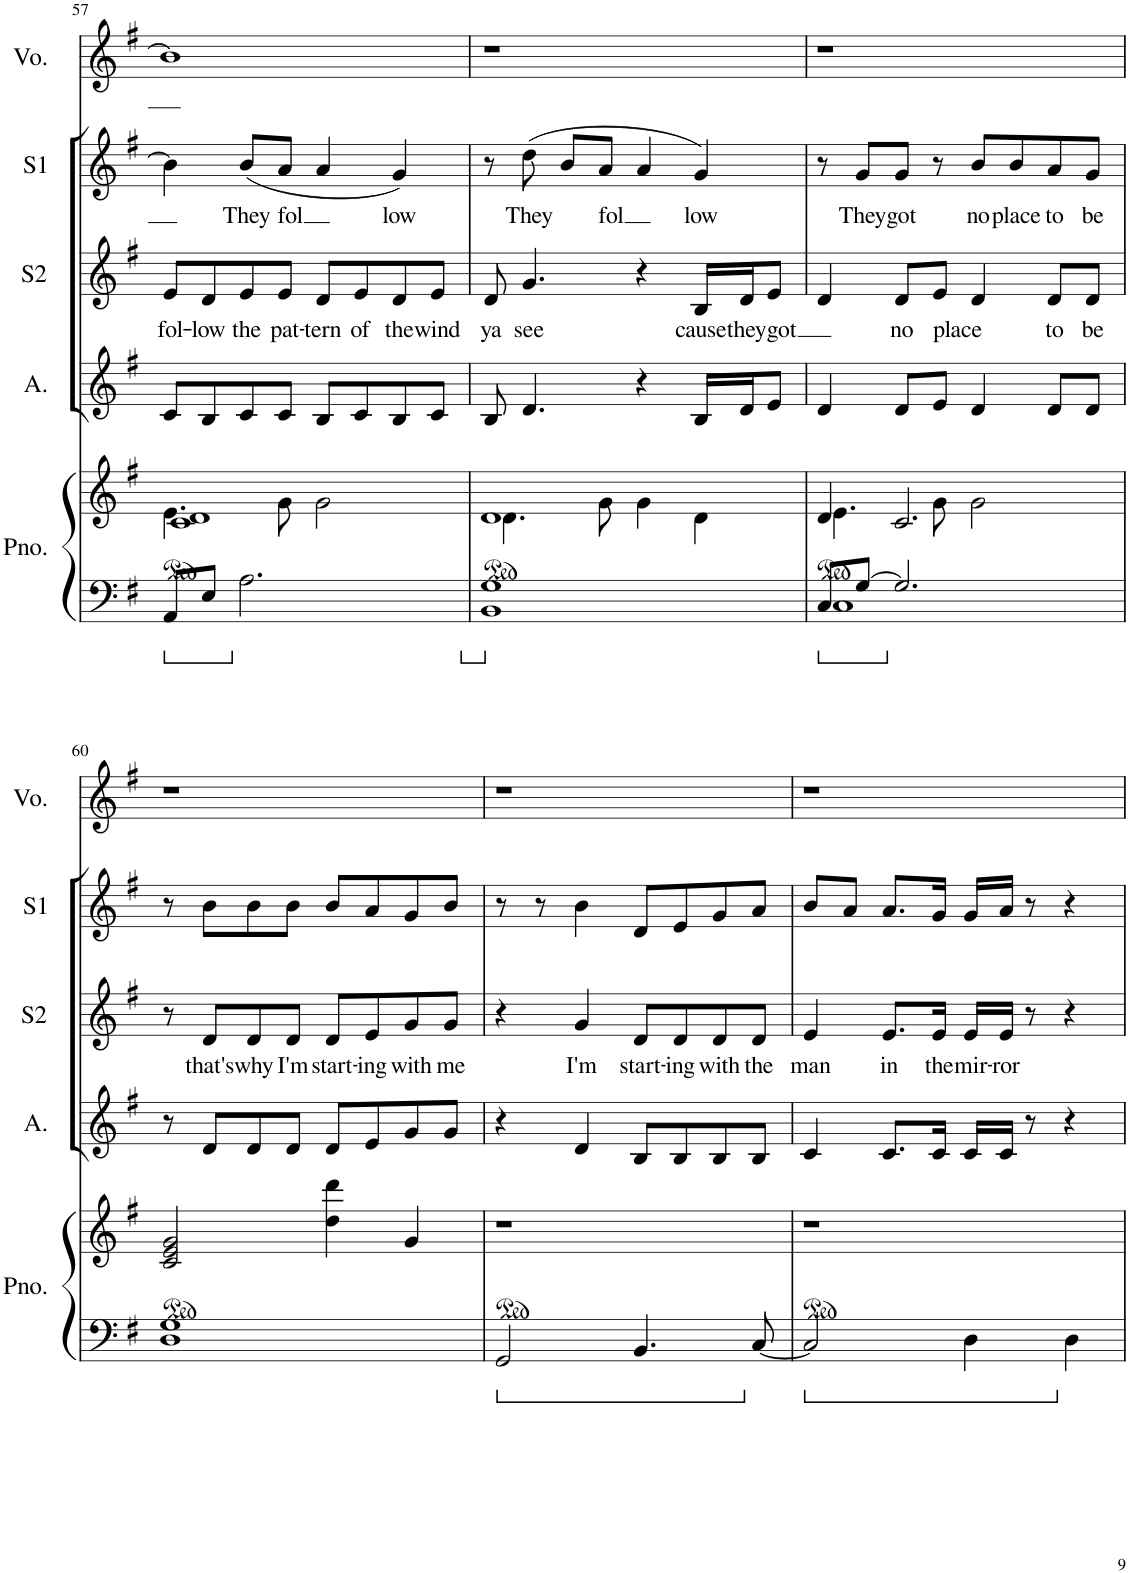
**kern	**kern	**kern	**kern	**text	**kern	**text	**kern
*part5	*part5	*part4	*part3	*part3	*part2	*part2	*part1
*staff6	*staff5	*staff4	*staff3	*staff3	*staff2	*staff2	*staff1
*I"Piano	*	*I"Alto	*I"Soprano 2	*	*I"Soprano 1	*	*I"Voice
*I'Pno.	*	*I'A.	*I'S2	*	*I'S1	*	*I'Vo.
!!LO:PB:g=z
*clefF4	*clefG2	*clefG2	*clefG2	*	*clefG2	*	*clefG2
*k[f#]	*k[f#]	*k[f#]	*k[f#]	*	*k[f#]	*	*k[f#]
*G:	*G:	*G:	*G:	*	*G:	*	*G:
*M4/4	*M4/4	*M4/4	*M4/4	*	*M4/4	*	*M4/4
=57	=57	=57	=57	=57	=57	=57	=57
*	*^	*	*	*	*	*	*
!	!	!	!	!	!LO:LY:b	!	!	!
8AA/L	1c 1d	4.e\	8c/L	8e/L	fol-	4b\]	.	1b]
!	!	!	!	!	!LO:LY:b	!	!	!
8E/J	.	.	8B/	8d/	-low	.	.	.
!	!	!	!	!	!LO:LY:b	!	!LO:LY:b	!
2.A\	.	.	8c/	8e/	the	(8b/L	They	.
!	!	!	!	!	!LO:LY:b	!	!LO:LY:b	!
.	.	8g\	8c/J	8e/J	pat-	8a/J	fol	.
!	!	!	!	!	!LO:LY:b	!	!	!
.	.	2g\	8B/L	8d/L	-tern	4a/	.	.
!	!	!	!	!	!LO:LY:b	!	!	!
.	.	.	8c/	8e/	of	.	.	.
!	!	!	!	!	!LO:LY:b	!	!LO:LY:b	!
.	.	.	8B/	8d/	the	4g/)	low	.
!	!	!	!	!	!LO:LY:b	!	!	!
.	.	.	8c/J	8e/J	wind	.	.	.
=58	=58	=58	=58	=58	=58	=58	=58	=58
!	!	!	!	!	!LO:LY:b	!	!	!
1BB 1G	1d	4.d\	8B/	8d/	ya	8r	.	1r
!	!	!	!	!	!LO:LY:b	!	!LO:LY:b	!
.	.	.	4.d/	4.g/	see	(8dd\	They	.
.	.	.	.	.	.	8b/L	.	.
!	!	!	!	!	!	!	!LO:LY:b	!
.	.	8g\	.	.	.	8a/J	fol	.
.	.	4g\	4r	4r	.	4a/	.	.
!	!	!	!	!	!LO:LY:b	!	!LO:LY:b	!
.	.	4d\	16B/LL	16B/LL	cause	4g/)	low	.
!	!	!	!	!	!LO:LY:b	!	!	!
.	.	.	16d/J	16d/J	they	.	.	.
!	!	!	!	!	!LO:LY:b	!	!	!
.	.	.	8e/J	8e/J	got	.	.	.
=59	=59	=59	=59	=59	=59	=59	=59	=59
*^	*	*	*	*	*	*	*	*
8C/L	1C	4d/	4.e\	4d/	4d/	.	8r	.	1r
!	!	!	!	!	!	!	!	!LO:LY:b	!
[8G/J	.	.	.	.	.	.	8g/L	They	.
!	!	!	!	!	!	!LO:LY:b	!	!LO:LY:b	!
2.G/]	.	2.c/	.	8d/L	8d/L	no	8g/J	got	.
!	!	!	!	!	!	!LO:LY:b	!	!	!
.	.	.	8g\	8e/J	8e/J	place	8r	.	.
!	!	!	!	!	!	!	!	!LO:LY:b	!
.	.	.	2g\	4d/	4d/	.	8b/L	no	.
!	!	!	!	!	!	!	!	!LO:LY:b	!
.	.	.	.	.	.	.	8b/	place	.
!	!	!	!	!	!	!LO:LY:b	!	!LO:LY:b	!
.	.	.	.	8d/L	8d/L	to	8a/	to	.
!	!	!	!	!	!	!LO:LY:b	!	!LO:LY:b	!
.	.	.	.	8d/J	8d/J	be	8g/J	be	.
*v	*v	*	*	*	*	*	*	*	*
*	*v	*v	*	*	*	*	*	*
!!LO:LB:g=z
=60	=60	=60	=60	=60	=60	=60	=60
1D 1G	2c/ 2e/ 2g/	8r	8r	.	8r	.	1r
!	!	!	!	!LO:LY:b	!	!	!
.	.	8d/L	8d/L	that's	8b\L	.	.
!	!	!	!	!LO:LY:b	!	!	!
.	.	8d/	8d/	why	8b\	.	.
!	!	!	!	!LO:LY:b	!	!	!
.	.	8d/J	8d/J	I'm	8b\J	.	.
!	!	!	!	!LO:LY:b	!	!	!
.	4dd\ 4ddd\	8d/L	8d/L	start-	8b/L	.	.
!	!	!	!	!LO:LY:b	!	!	!
.	.	8e/	8e/	-ing	8a/	.	.
!	!	!	!	!LO:LY:b	!	!	!
.	4g/	8g/	8g/	with	8g/	.	.
!	!	!	!	!LO:LY:b	!	!	!
.	.	8g/J	8g/J	me	8b/J	.	.
=61	=61	=61	=61	=61	=61	=61	=61
2GG/	1r	4r	4r	.	8r	.	1r
.	.	.	.	.	8r	.	.
!	!	!	!	!LO:LY:b	!	!	!
.	.	4d/	4g/	I'm	4b\	.	.
!	!	!	!	!LO:LY:b	!	!	!
4.BB/	.	8B/L	8d/L	start-	8d/L	.	.
!	!	!	!	!LO:LY:b	!	!	!
.	.	8B/	8d/	-ing	8e/	.	.
!	!	!	!	!LO:LY:b	!	!	!
.	.	8B/	8d/	with	8g/	.	.
!	!	!	!	!LO:LY:b	!	!	!
[8C/	.	8B/J	8d/J	the	8a/J	.	.
=62	=62	=62	=62	=62	=62	=62	=62
!	!	!	!	!LO:LY:b	!	!	!
2C/]	1r	4c/	4e/	man	8b/L	.	1r
.	.	.	.	.	8a/J	.	.
!	!	!	!	!LO:LY:b	!	!	!
.	.	8.c/L	8.e/L	in	8.a/L	.	.
!	!	!	!	!LO:LY:b	!	!	!
.	.	16c/Jk	16e/Jk	the	16g/Jk	.	.
!	!	!	!	!LO:LY:b	!	!	!
4D\	.	16c/LL	16e/LL	mir-	16g/LL	.	.
!	!	!	!	!LO:LY:b	!	!	!
.	.	16c/JJ	16e/JJ	-ror	16a/JJ	.	.
.	.	8r	8r	.	8r	.	.
4D\	.	4r	4r	.	4r	.	.
=	=	=	=	=	=	=	=
*-	*-	*-	*-	*-	*-	*-	*-
